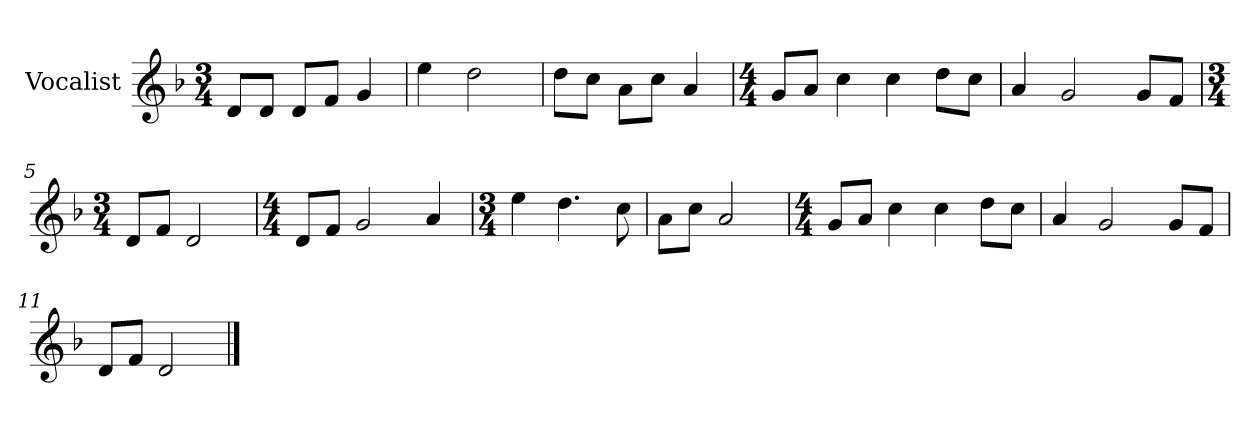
**kern
*part1
*staff1
*I"Vocalist
*k[b-]
*F:
*M3/4
=
8dL
8dJ
8dL
8fJ
4g
=1
4ee
2dd
=2
8ddL
8ccJ
8aL
8ccJ
4a
=3
*M4/4
8gL
8aJ
4cc
4cc
8ddL
8ccJ
=4
4a
2g
8gL
8fJ
=5
*M3/4
8dL
8fJ
2d
=6
*M4/4
8dL
8fJ
2g
4a
=7
*M3/4
4ee
4.dd
8cc
=8
8aL
8ccJ
2a
=9
*M4/4
8gL
8aJ
4cc
4cc
8ddL
8ccJ
=10
4a
2g
8gL
8fJ
=11
8dL
8fJ
2d
==
*-
